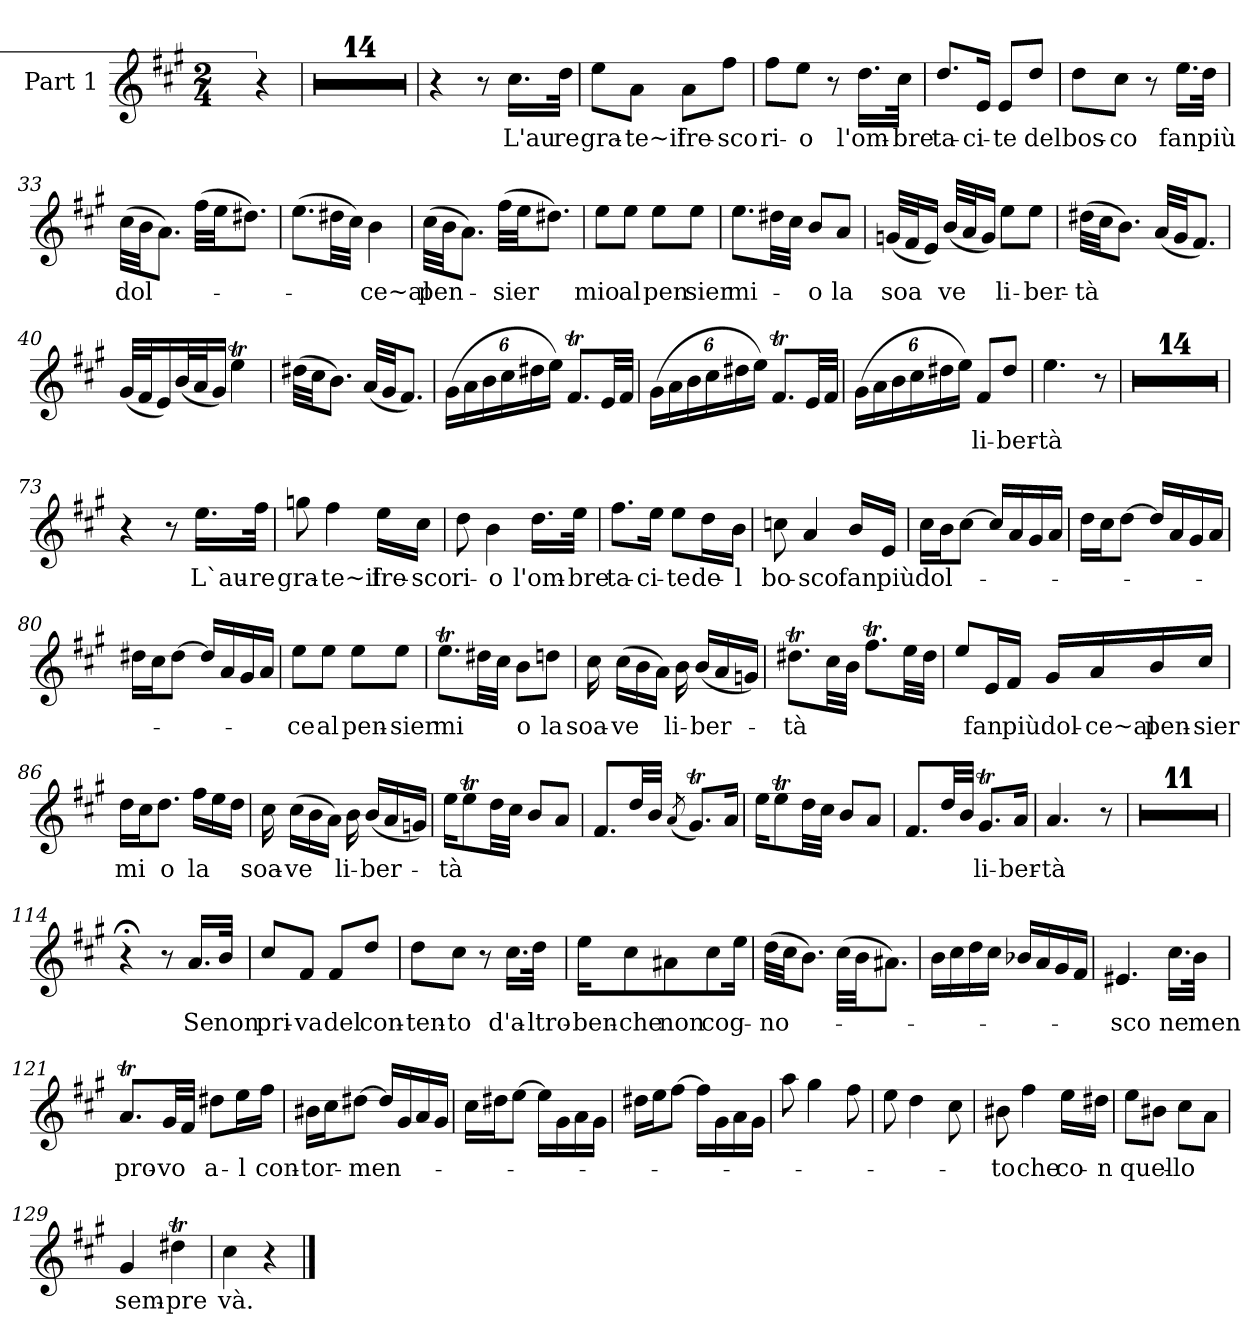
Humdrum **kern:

**kern	**text
*part1	*part1
*staff1	*staff1
*I"Part 1	*
*clefG2	*
*k[f#c#g#]	*
*M2/4	*
=	=
!LO:N:vis=8	!
3360r	.
=1	=1
2r	.
=2	=2
2r	.
=3	=3
2r	.
=4	=4
2r	.
=5	=5
2r	.
=6	=6
2r	.
=7	=7
2r	.
=8	=8
2r	.
=9	=9
2r	.
=10	=10
2r	.
=11	=11
2r	.
=12	=12
2r	.
=13	=13
2r	.
=14	=14
2r	.
=28	=28
4r	.
8r	.
!	!LO:LY:b
16.cc#\LL	L'au
!	!LO:LY:b
32dd\JJk	-re
=29	=29
!	!LO:LY:b
8ee\L	gra-
!	!LO:LY:b
8a\J	-te~il
!	!LO:LY:b
8a\L	fre-
!	!LO:LY:b
8ff#\J	-sco
=30	=30
!	!LO:LY:b
8ff#\L	ri-
!	!LO:LY:b
8ee\J	-o
8r	.
!	!LO:LY:b
16.dd\LL	l'om-
!	!LO:LY:b
32cc#\JJk	-bre
=31	=31
!	!LO:LY:b
8.dd/L	ta-
!	!LO:LY:b
16e/Jk	-ci-
!	!LO:LY:b
8e/L	-te
!	!LO:LY:b
8dd/J	del
!!LO:LB:g=z
=32	=32
!	!LO:LY:b
8dd\L	bos-
!	!LO:LY:b
8cc#\J	-co
8r	.
!	!LO:LY:b
16.ee\LL	fan
!	!LO:LY:b
32dd\JJk	più
=33	=33
!	!LO:LY:b
(32cc#\LLL	dol-
32b\JJ	.
8.a\J)	.
(32ff#\LLL	.
32ee\JJ	.
8.dd#X\J)	.
=34	=34
(8.ee\L	.
32dd#X\LL	.
32cc#\JJJ)	.
!	!LO:LY:b
4b\	-ce~al
=35	=35
!	!LO:LY:b
(32cc#\LLL	pen-
32b\JJ	.
8.a\J)	.
!	!LO:LY:b
(32ff#\LLL	-sier
32ee\JJ	.
8.dd#X\J)	.
=36	=36
!	!LO:LY:b
8ee\L	mio
!	!LO:LY:b
8ee\J	al
!	!LO:LY:b
8ee\L	pen
!	!LO:LY:b
8ee\J	sier
=37	=37
!	!LO:LY:b
8.ee\L	mi-
32dd#X\LL	.
32cc#\JJJ	.
!	!LO:LY:b
8b/L	-o
!	!LO:LY:b
8a/J	la
!!LO:LB:g=z
=38	=38
!	!LO:LY:b
(32gn/LLL	soa
32f#/J	.
16e/JJ)	.
!	!LO:LY:b
(32b/LLL	ve
32a/J	.
16g/JJ)	.
!	!LO:LY:b
8ee\L	li-
!	!LO:LY:b
8ee\J	-ber-
=39	=39
!	!LO:LY:b
(32dd#X\LLL	-tà
32cc#\JJ	.
8.b\J)	.
(32a/LLL	.
32g#/JJ	.
8.f#/J)	.
=40	=40
(32g#/LLL	.
32f#/J	.
16e/)	.
(32b/L	.
32a/J	.
16g#/JJ)	.
4eeT\	.
=41	=41
(32dd#X\LLL	.
32cc#\JJ	.
8.b\J)	.
(32a/LLL	.
32g#/JJ	.
8.f#/J)	.
=42	=42
*Xbrackettup	*
(24g#\LL	.
24a\	.
24b\	.
24cc#\	.
24dd#X\	.
24ee\JJ)	.
8.f#T/L	.
32e/LL	.
32f#/JJJ	.
!!LO:LB:g=z
=43	=43
(24g#\LL	.
24a\	.
24b\	.
24cc#\	.
24dd#X\	.
24ee\JJ)	.
8.f#T/L	.
32e/LL	.
32f#/JJJ	.
=44	=44
(24g#\LL	.
24a\	.
24b\	.
24cc#\	.
24dd#X\	.
24ee\JJ)	.
!	!LO:LY:b
8f#/L	li-
!	!LO:LY:b
8dd#/J	-ber-
=45	=45
!	!LO:LY:b
4.ee\	-tà
8r	.
=46	=46
2ryy	.
=47	=47
2r	.
=48	=48
2r	.
=49	=49
2r	.
=50	=50
2r	.
=51	=51
2r	.
=52	=52
2r	.
=53	=53
2r	.
=54	=54
2r	.
=55	=55
2r	.
=56	=56
2r	.
=57	=57
2r	.
=58	=58
2r	.
=59	=59
2r	.
=73	=73
4r	.
8r	.
!	!LO:LY:b
16.ee\LL	L`au-
!	!LO:LY:b
32ff#\JJk	-re
!!LO:LB:g=z
=74	=74
!	!LO:LY:b
8ggn\	gra-
!	!LO:LY:b
4ff#\	-te~il
!	!LO:LY:b
16ee\LL	fre-
!	!LO:LY:b
16cc#\JJ	-sco
=75	=75
!	!LO:LY:b
8dd\	ri-
!	!LO:LY:b
4b\	-o
!	!LO:LY:b
16.dd\LL	l'om-
!	!LO:LY:b
32ee\JJk	-bre
=76	=76
!	!LO:LY:b
8.ff#\L	ta-
!	!LO:LY:b
16ee\Jk	-ci-
!	!LO:LY:b
8ee\L	-te
!	!LO:LY:b
16dd\L	de-
!	!LO:LY:b
16b\JJ	-l
=77	=77
!	!LO:LY:b
8ccn\	bo-
!	!LO:LY:b
4a/	-sco
!	!LO:LY:b
16b/LL	fan
!	!LO:LY:b
16e/JJ	più
=78	=78
!	!LO:LY:b
16cc#\LL	dol-
16b\J	.
[8cc#\J	.
16cc#/LL]	.
16a/	.
16g#/	.
16a/JJ	.
!!LO:LB:g=z
=79	=79
16dd\LL	.
16cc#\J	.
[8dd\J	.
16dd/LL]	.
16a/	.
16g#/	.
16a/JJ	.
=80	=80
16dd#X\LL	.
16cc#\J	.
[8dd#\J	.
16dd#/LL]	.
16a/	.
16g#/	.
16a/JJ	.
=81	=81
!	!LO:LY:b
8ee\L	-ce
!	!LO:LY:b
8ee\J	al
!	!LO:LY:b
8ee\L	pen-
!	!LO:LY:b
8ee\J	-sier
=82	=82
!	!LO:LY:b
8.eeT\L	mi
32dd#X\LL	.
32cc#\JJJ	.
!	!LO:LY:b
8b\L	o
!	!LO:LY:b
8ddn\J	la
=83	=83
!	!LO:LY:b
16cc#\	soa-
!	!LO:LY:b
(16cc#\LL	-ve
16b\	.
16a\JJ)	.
!	!LO:LY:b
16b\	li-
!	!LO:LY:b
(16b/LL	-ber-
16a/	.
16gn/JJ)	.
!!LO:LB:g=z
=84	=84
!	!LO:LY:b
8.dd#Xt\L	-tà
32cc#\LL	.
32b\JJJ	.
8.ff#T\L	.
32ee\LL	.
32dd#\JJJ	.
=85	=85
8ee/L	.
!	!LO:LY:b
16e/L	fan
!	!LO:LY:b
16f#/JJ	più
!	!LO:LY:b
16g#/LL	dol-
!	!LO:LY:b
16a/	-ce~al
!	!LO:LY:b
16b/	pen-
!	!LO:LY:b
16cc#/JJ	-sier
=86	=86
!	!LO:LY:b
16dd\LL	mi
16cc#\J	.
!	!LO:LY:b
8.dd\J	o
!	!LO:LY:b
16ff#\LL	la
16ee\	.
16dd\JJ	.
=87	=87
!	!LO:LY:b
16cc#\	soa-
!	!LO:LY:b
(16cc#\LL	-ve
16b\	.
16a\JJ)	.
!	!LO:LY:b
16b\	li-
!	!LO:LY:b
(16b/LL	-ber-
16a/	.
16gn/JJ)	.
=88	=88
!	!LO:LY:b
16ee\KL	-tà
8eeT\	.
32dd\LL	.
32cc#\JJJ	.
8b/L	.
8a/J	.
!!LO:LB:g=z
=89	=89
8.f#/L	.
32dd/LL	.
32b/JJJ	.
(8qa/	.
8.g#t/L)	.
16a/Jk	.
=90	=90
16ee\KL	.
8eeT\	.
32dd\LL	.
32cc#\JJJ	.
8b/L	.
8a/J	.
=91	=91
8.f#/L	.
32dd/LL	.
32b/JJJ	.
!	!LO:LY:b
8.g#t/L	li-
!	!LO:LY:b
16a/Jk	-ber-
=92	=92
!	!LO:LY:b
4.a/	-tà
8r	.
=93	=93
2ryy	.
=94	=94
2r	.
=95	=95
2r	.
=96	=96
2r	.
=97	=97
2r	.
=98	=98
2r	.
=99	=99
2r	.
=100	=100
2r	.
=101	=101
2r	.
=102	=102
2r	.
=103	=103
2r	.
=114	=114
4r;<	.
8r	.
!	!LO:LY:b
16.a/LL	Se
!	!LO:LY:b
32b/JJk	non
!!LO:LB:g=z
=115	=115
!	!LO:LY:b
8cc#/L	pri-
!	!LO:LY:b
8f#/J	-va
!	!LO:LY:b
8f#/L	del
!	!LO:LY:b
8dd/J	con-
=116	=116
!	!LO:LY:b
8dd\L	-ten-
!	!LO:LY:b
8cc#\J	-to
8r	.
!	!LO:LY:b
16.cc#\LL	d'a-
!	!LO:LY:b
32dd\JJk	-ltro-
=117	=117
!	!LO:LY:b
16ee\KL	-ben-
!	!LO:LY:b
8cc#\	-che
!	!LO:LY:b
8a#X\	non
!	!LO:LY:b
8cc#\	cog-
16ee\Jk	.
=118	=118
!	!LO:LY:b
(32dd\LLL	-no-
32cc#\JJ	.
8.b\J)	.
(32cc#\LLL	.
32b\JJ	.
8.a#X\J)	.
=119	=119
16b\LL	.
16cc#\	.
16dd\	.
16cc#\JJ	.
16b-X/LL	.
16a/	.
16g#/	.
16f#/JJ	.
!!LO:LB:g=z
=120	=120
!	!LO:LY:b
4.e#X/	-sco
!	!LO:LY:b
16.cc#\LL	ne
!	!LO:LY:b
32b\JJk	men
=121	=121
!	!LO:LY:b
8.aT/L	pro-
!	!LO:LY:b
32g#/LL	-vo
32f#/JJJ	.
!	!LO:LY:b
8dd#X\L	a-
!	!LO:LY:b
16ee\L	-l
!	!LO:LY:b
16ff#\JJ	con-
=122	=122
!	!LO:LY:b
16b#X\LL	-tor-
16cc#\J	.
!	!LO:LY:b
[8dd#X\J	-men-
16dd#/LL]	.
16g#/	.
16a/	.
16g#/JJ	.
=123	=123
16cc#\LL	.
16dd#X\J	.
[8ee\J	.
16ee\LL]	.
16g#\	.
16a\	.
16g#\JJ	.
=124	=124
16dd#X\LL	.
16ee\J	.
[8ff#\J	.
16ff#\LL]	.
16g#\	.
16a\	.
16g#\JJ	.
=125	=125
8aa\	.
4gg#\	.
8ff#\	.
!!LO:PB:g=z
=126	=126
8ee\	.
4dd\	.
8cc#\	.
=127	=127
!	!LO:LY:b
8b#X\	-to
!	!LO:LY:b
4ff#\	che
!	!LO:LY:b
16ee\LL	co-
!	!LO:LY:b
16dd#X\JJ	-n
=128	=128
!	!LO:LY:b
8ee\L	quel-
8b#X\J	.
!	!LO:LY:b
8cc#\L	-lo
8a\J	.
=129	=129
!	!LO:LY:b
4g#/	sem-
!	!LO:LY:b
4dd#Xt\	-pre
=130	=130
!	!LO:LY:b
4cc#\	và.
4r	.
==	==
*-	*-
